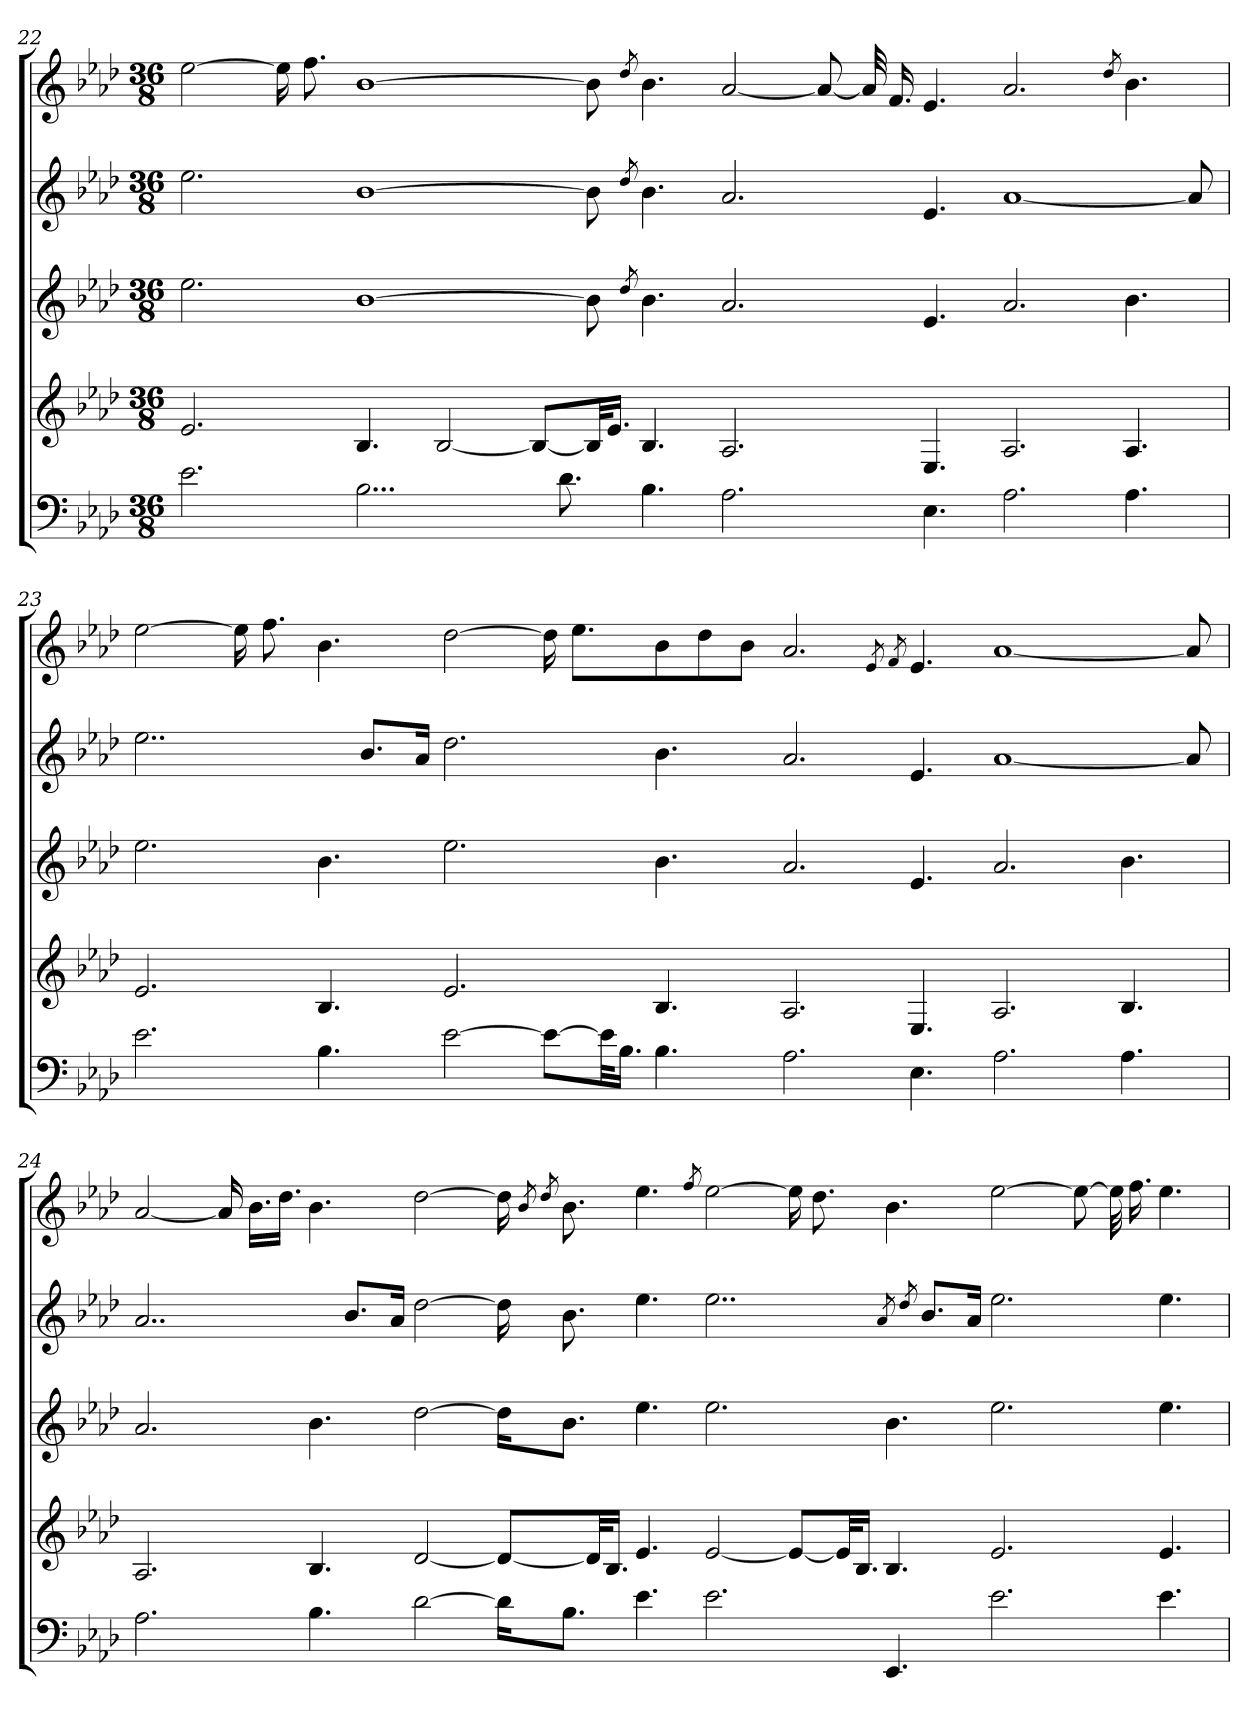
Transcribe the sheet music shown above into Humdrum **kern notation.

**kern	**kern	**kern	**kern	**kern
*part5	*part4	*part3	*part2	*part1
*staff5	*staff4	*staff3	*staff2	*staff1
*clefF4	*clefG2	*clefG2	*clefG2	*clefG2
*k[b-e-a-d-]	*k[b-e-a-d-]	*k[b-e-a-d-]	*k[b-e-a-d-]	*k[b-e-a-d-]
*M36/8	*M36/8	*M36/8	*M36/8	*M36/8
=22	=22	=22	=22	=22
2.e-	2.e-	2.ee-	2.ee-	[2ee-
.	.	.	.	16ee-]
.	.	.	.	8.ff
2...B-	4.B-	[1b-	[1b-	[1b-
.	[2B-	.	.	.
.	8B-/L_	.	.	.
8.d-	.	.	.	.
.	32B-/KL]	8b-]	8b-]	8b-]
.	16.e-/JJ	.	.	.
.	.	8qdd-	8qdd-	8qdd-
4.B-	4.B-	4.b-	4.b-	4.b-
2.A-	2.A-	2.a-	2.a-	[2a-
.	.	.	.	8a-_
.	.	.	.	32a-]
.	.	.	.	16.f
4.E-	4.E-	4.e-	4.e-	4.e-
2.A-	2.A-	2.a-	[1a-	2.a-
.	.	.	.	8qdd-
4.A-	4.A-	4.b-	.	4.b-
.	.	.	8a-]	.
=23	=23	=23	=23	=23
2.e-	2.e-	2.ee-	2..ee-	[2ee-
.	.	.	.	16ee-]
.	.	.	.	8.ff
4.B-	4.B-	4.b-	.	4.b-
.	.	.	8.b-/L	.
.	.	.	16a-/Jk	.
[2e-	2.e-	2.ee-	2.dd-	[2dd-
8e-\L_	.	.	.	16dd-]
.	.	.	.	8.ee-\L
32e-\KL]	.	.	.	.
16.B-\JJ	.	.	.	.
4.B-	4.B-	4.b-	4.b-	8b-\
.	.	.	.	8dd-\
.	.	.	.	8b-\J
2.A-	2.A-	2.a-	2.a-	2.a-
.	.	.	.	8qe-
.	.	.	.	8qf
4.E-	4.E-	4.e-	4.e-	4.e-
2.A-	2.A-	2.a-	[1a-	[1a-
4.A-	4.B-	4.b-	.	.
.	.	.	8a-]	8a-]
=24	=24	=24	=24	=24
2.A-	2.A-	2.a-	2..a-	[2a-
.	.	.	.	16a-]
.	.	.	.	16.b-\LL
.	.	.	.	16.dd-\JJ
4.B-	4.B-	4.b-	.	4.b-
.	.	.	8.b-/L	.
.	.	.	16a-/Jk	.
[2d-	[2d-	[2dd-	[2dd-	[2dd-
16d-\KL]	8d-/L_	16dd-\KL]	16dd-]	16dd-]
.	.	.	.	8qb-
.	.	.	.	8qdd-
8.B-\J	.	8.b-\J	8.b-	8.b-
.	32d-/KL]	.	.	.
.	16.B-/JJ	.	.	.
4.e-	4.e-	4.ee-	4.ee-	4.ee-
.	.	.	.	8qff
2.e-	[2e-	2.ee-	2..ee-	[2ee-
.	8e-/L_	.	.	16ee-]
.	.	.	.	8.dd-
.	32e-/KL]	.	.	.
.	16.B-/JJ	.	.	.
4.EE-	4.B-	4.b-	.	4.b-
.	.	.	8qa-	.
.	.	.	8qdd-	.
.	.	.	8.b-/L	.
.	.	.	16a-/Jk	.
2.e-	2.e-	2.ee-	2.ee-	[2ee-
.	.	.	.	8ee-_
.	.	.	.	32ee-]
.	.	.	.	16.ff
4.e-	4.e-	4.ee-	4.ee-	4.ee-
=	=	=	=	=
*-	*-	*-	*-	*-
